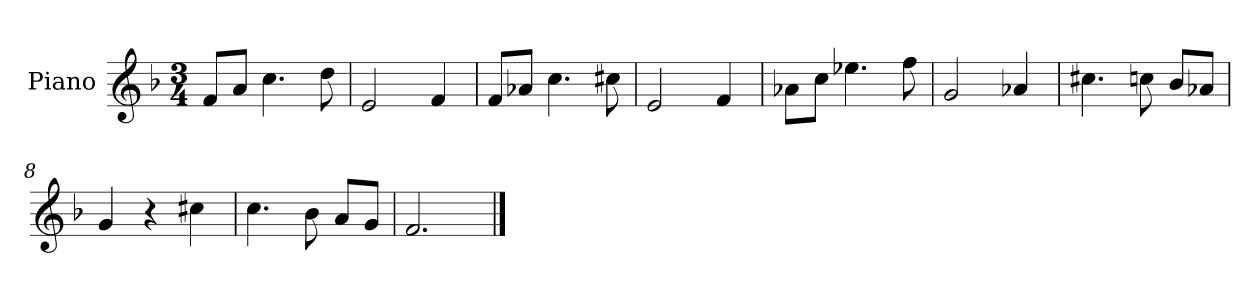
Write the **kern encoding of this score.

**kern
*part1
*staff1
*I"Piano
*I'Pno.
*clefG2
*k[b-]
*M3/4
*MM120
=1
8f/L
8a/J
4.cc\
8dd\
=2
2e/
4f/
=3
8f/L
8a-X/J
4.cc\
8cc#X\
=4
2e/
4f/
=5
8a-X\L
8cc\J
4.ee-X\
8ff\
=6
2g/
4a-X/
=7
4.cc#X\
8ccn\
8b-/L
8a-X/J
=8
4g/
4r
4cc#X\
=9
4.cc\
8b-\
8a/L
8g/J
=10
2.f/
==
*-
